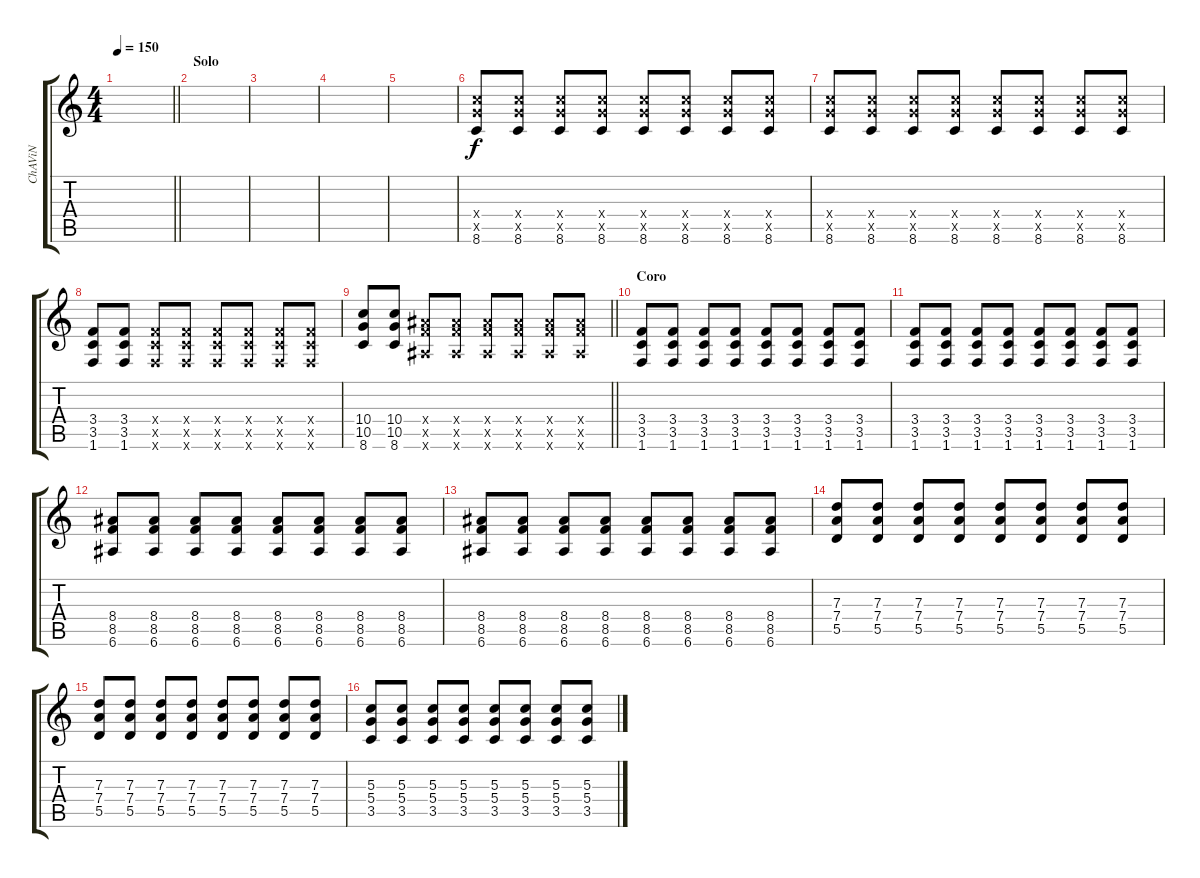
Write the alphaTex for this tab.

\track ("ChAViN" "ChAViN") {instrument distortionguitar}
\staff {score tabs}
\tuning (E4 B3 G3 D3 A2 E2) {hide}
\ts (4 4)
\tempo 150
\clef g2
\barLineRight lightlight
\ks c
|
\section ("" "Solo")
|
|
|
|
(10.4{x} 10.5{x} 8.6).8 (10.4{x} 10.5{x} 8.6).8 (10.4{x} 10.5{x} 8.6).8 (10.4{x} 10.5{x} 8.6).8 (10.4{x} 10.5{x} 8.6).8 (10.4{x} 10.5{x} 8.6).8 (10.4{x} 10.5{x} 8.6).8 (10.4{x} 10.5{x} 8.6).8 |
(10.4{x} 10.5{x} 8.6).8 (10.4{x} 10.5{x} 8.6).8 (10.4{x} 10.5{x} 8.6).8 (10.4{x} 10.5{x} 8.6).8 (10.4{x} 10.5{x} 8.6).8 (10.4{x} 10.5{x} 8.6).8 (10.4{x} 10.5{x} 8.6).8 (10.4{x} 10.5{x} 8.6).8 |
(3.4 3.5 1.6).8 (3.4 3.5 1.6).8 (3.4{x} 3.5{x} 1.6{x}).8 (3.4{x} 3.5{x} 1.6{x}).8 (3.4{x} 3.5{x} 1.6{x}).8 (3.4{x} 3.5{x} 1.6{x}).8 (3.4{x} 3.5{x} 1.6{x}).8 (3.4{x} 3.5{x} 1.6{x}).8 |
\barLineRight lightlight
(10.4 10.5 8.6).8 (10.4 10.5 8.6).8 (8.4{x} 8.5{x} 6.6{x}).8 (8.4{x} 8.5{x} 6.6{x}).8 (8.4{x} 8.5{x} 6.6{x}).8 (8.4{x} 8.5{x} 6.6{x}).8 (8.4{x} 8.5{x} 6.6{x}).8 (8.4{x} 8.5{x} 6.6{x}).8 |
\section ("" "Coro")
(3.4 3.5 1.6).8 (3.4 3.5 1.6).8 (3.4 3.5 1.6).8 (3.4 3.5 1.6).8 (3.4 3.5 1.6).8 (3.4 3.5 1.6).8 (3.4 3.5 1.6).8 (3.4 3.5 1.6).8 |
(3.4 3.5 1.6).8 (3.4 3.5 1.6).8 (3.4 3.5 1.6).8 (3.4 3.5 1.6).8 (3.4 3.5 1.6).8 (3.4 3.5 1.6).8 (3.4 3.5 1.6).8 (3.4 3.5 1.6).8 |
(8.4 8.5 6.6).8 (8.4 8.5 6.6).8 (8.4 8.5 6.6).8 (8.4 8.5 6.6).8 (8.4 8.5 6.6).8 (8.4 8.5 6.6).8 (8.4 8.5 6.6).8 (8.4 8.5 6.6).8 |
(8.4 8.5 6.6).8 (8.4 8.5 6.6).8 (8.4 8.5 6.6).8 (8.4 8.5 6.6).8 (8.4 8.5 6.6).8 (8.4 8.5 6.6).8 (8.4 8.5 6.6).8 (8.4 8.5 6.6).8 |
(7.3 7.4 5.5).8 (7.3 7.4 5.5).8 (7.3 7.4 5.5).8 (7.3 7.4 5.5).8 (7.3 7.4 5.5).8 (7.3 7.4 5.5).8 (7.3 7.4 5.5).8 (7.3 7.4 5.5).8 |
(7.3 7.4 5.5).8 (7.3 7.4 5.5).8 (7.3 7.4 5.5).8 (7.3 7.4 5.5).8 (7.3 7.4 5.5).8 (7.3 7.4 5.5).8 (7.3 7.4 5.5).8 (7.3 7.4 5.5).8 |
(5.3 5.4 3.5).8 (5.3 5.4 3.5).8 (5.3 5.4 3.5).8 (5.3 5.4 3.5).8 (5.3 5.4 3.5).8 (5.3 5.4 3.5).8 (5.3 5.4 3.5).8 (5.3 5.4 3.5).8
